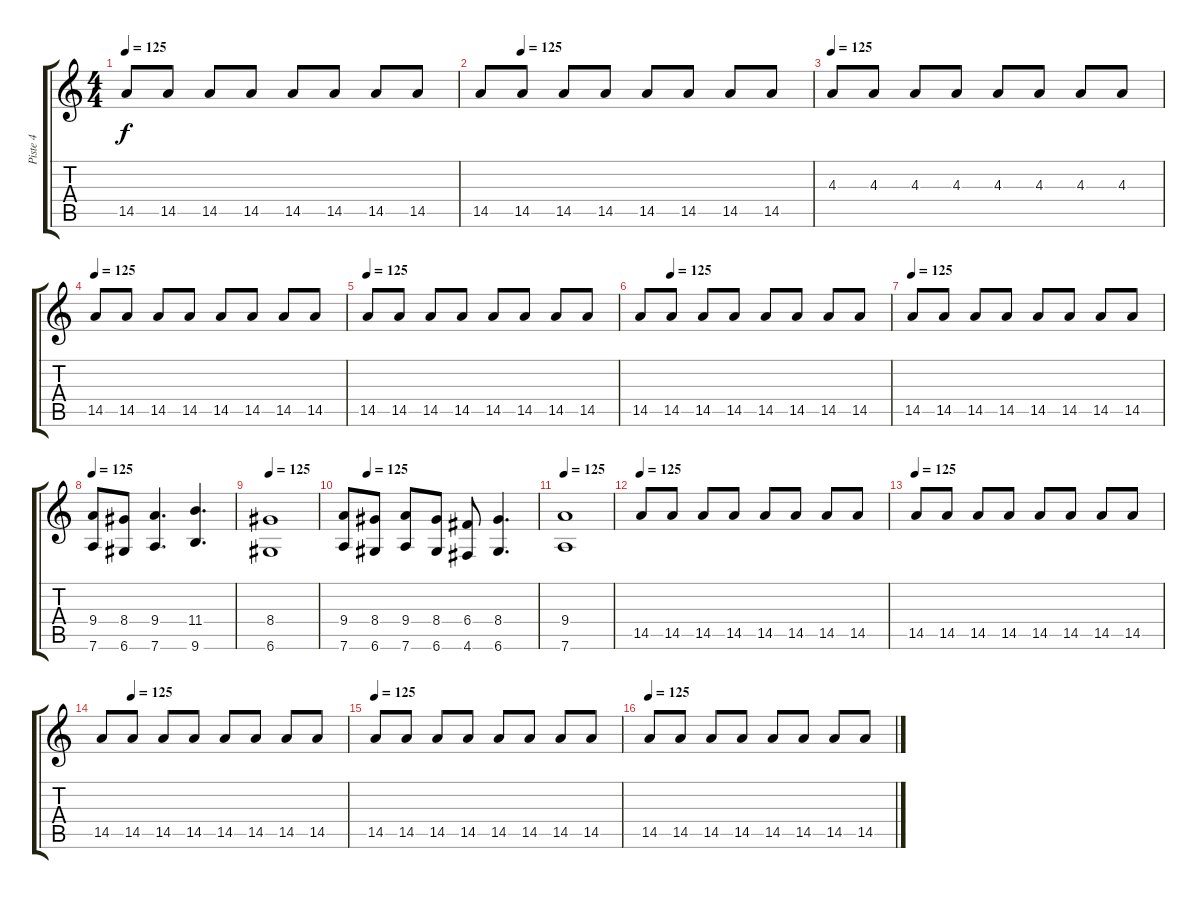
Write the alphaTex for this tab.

\track ("Piste 4" "Piste 4") {instrument overdrivenguitar}
\staff {score tabs}
\tuning (D4 A3 F3 C3 G2 D2) {hide}
\ts (4 4)
\tempo 125
\clef g2
\ks c
14.5.8{dy f} 14.5.8 14.5.8 14.5.8 14.5.8 14.5.8 14.5.8 14.5.8 |
\tempo (125 0.125)
14.5.8 14.5.8 14.5.8 14.5.8 14.5.8 14.5.8 14.5.8 14.5.8 |
\tempo 125
4.3.8 4.3.8 4.3.8 4.3.8 4.3.8 4.3.8 4.3.8 4.3.8 |
\tempo 125
14.5.8 14.5.8 14.5.8 14.5.8 14.5.8 14.5.8 14.5.8 14.5.8 |
\tempo 125
14.5.8 14.5.8 14.5.8 14.5.8 14.5.8 14.5.8 14.5.8 14.5.8 |
\tempo (125 0.125)
14.5.8 14.5.8 14.5.8 14.5.8 14.5.8 14.5.8 14.5.8 14.5.8 |
\tempo 125
14.5.8 14.5.8 14.5.8 14.5.8 14.5.8 14.5.8 14.5.8 14.5.8 |
\tempo 125
(9.4 7.6).8 (8.4 6.6).8 (9.4 7.6).4{d} (11.4 9.6).4{d} |
\tempo 125
(8.4 6.6).1 |
\tempo (125 0.125)
(9.4 7.6).8 (8.4 6.6).8 (9.4 7.6).8 (8.4 6.6).8 (6.4 4.6).8 (8.4 6.6).4{d} |
\tempo 125
(9.4 7.6).1 |
\tempo 125
14.5.8 14.5.8 14.5.8 14.5.8 14.5.8 14.5.8 14.5.8 14.5.8 |
\tempo 125
14.5.8 14.5.8 14.5.8 14.5.8 14.5.8 14.5.8 14.5.8 14.5.8 |
\tempo (125 0.125)
14.5.8 14.5.8 14.5.8 14.5.8 14.5.8 14.5.8 14.5.8 14.5.8 |
\tempo 125
14.5.8 14.5.8 14.5.8 14.5.8 14.5.8 14.5.8 14.5.8 14.5.8 |
\tempo 125
14.5.8 14.5.8 14.5.8 14.5.8 14.5.8 14.5.8 14.5.8 14.5.8
